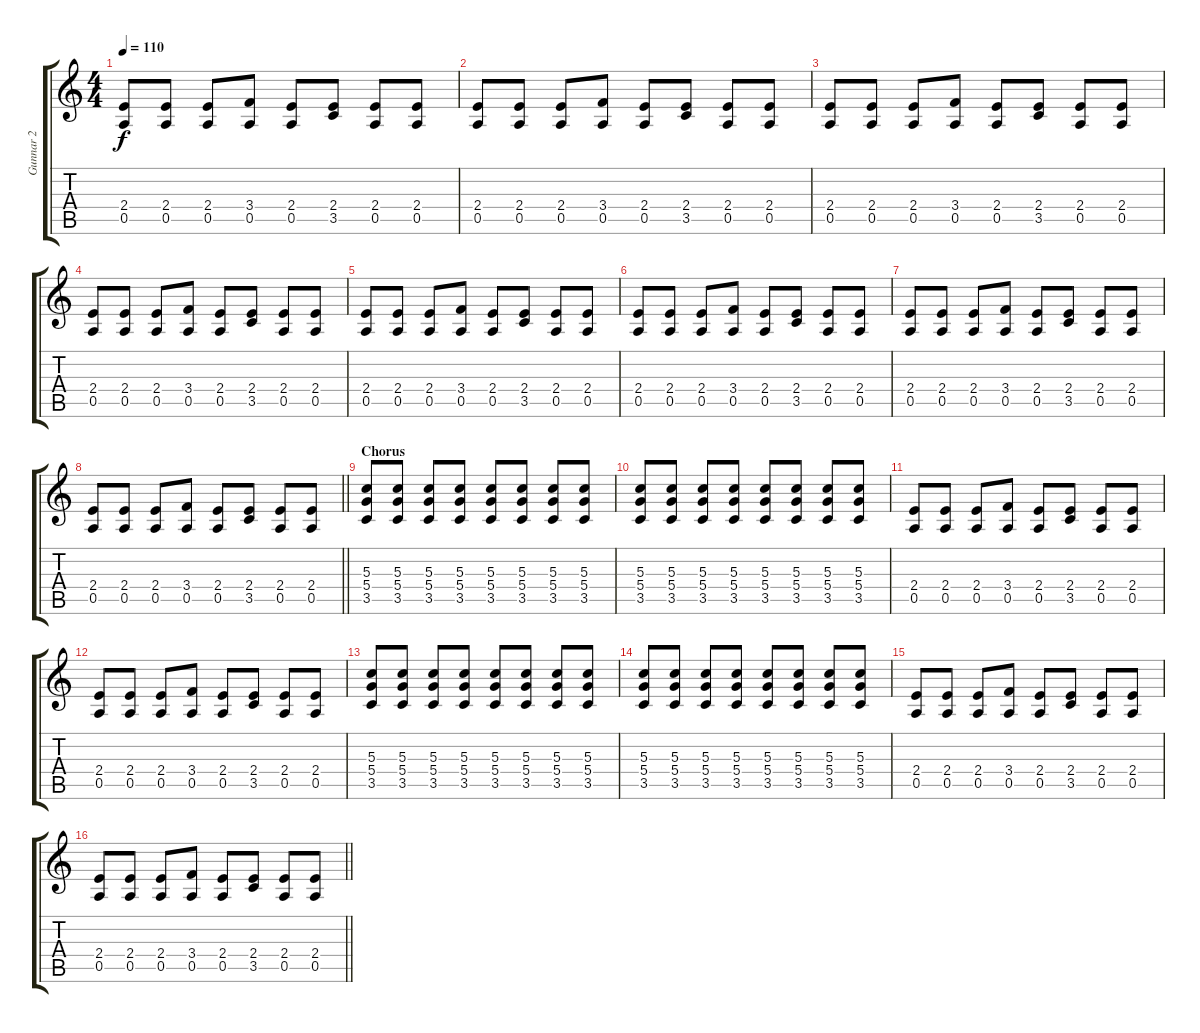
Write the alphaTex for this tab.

\track ("Gunnar 2" "Gunnar 2") {instrument electricguitarclean}
\staff {score tabs}
\tuning (E4 B3 G3 D3 A2 E2) {hide}
\ts (4 4)
\tempo 110
\clef g2
\ks c
(2.4 0.5).8{dy f} (2.4 0.5).8 (2.4 0.5).8 (3.4 0.5).8 (2.4 0.5).8 (2.4 3.5).8 (2.4 0.5).8 (2.4 0.5).8 |
(2.4 0.5).8 (2.4 0.5).8 (2.4 0.5).8 (3.4 0.5).8 (2.4 0.5).8 (2.4 3.5).8 (2.4 0.5).8 (2.4 0.5).8 |
(2.4 0.5).8 (2.4 0.5).8 (2.4 0.5).8 (3.4 0.5).8 (2.4 0.5).8 (2.4 3.5).8 (2.4 0.5).8 (2.4 0.5).8 |
(2.4 0.5).8 (2.4 0.5).8 (2.4 0.5).8 (3.4 0.5).8 (2.4 0.5).8 (2.4 3.5).8 (2.4 0.5).8 (2.4 0.5).8 |
(2.4 0.5).8 (2.4 0.5).8 (2.4 0.5).8 (3.4 0.5).8 (2.4 0.5).8 (2.4 3.5).8 (2.4 0.5).8 (2.4 0.5).8 |
(2.4 0.5).8 (2.4 0.5).8 (2.4 0.5).8 (3.4 0.5).8 (2.4 0.5).8 (2.4 3.5).8 (2.4 0.5).8 (2.4 0.5).8 |
(2.4 0.5).8 (2.4 0.5).8 (2.4 0.5).8 (3.4 0.5).8 (2.4 0.5).8 (2.4 3.5).8 (2.4 0.5).8 (2.4 0.5).8 |
\barLineRight lightlight
(2.4 0.5).8 (2.4 0.5).8 (2.4 0.5).8 (3.4 0.5).8 (2.4 0.5).8 (2.4 3.5).8 (2.4 0.5).8 (2.4 0.5).8 |
\section ("" "Chorus")
(5.3 5.4 3.5).8{volume 12 balance 0 instrument distortionguitar} (5.3 5.4 3.5).8 (5.3 5.4 3.5).8 (5.3 5.4 3.5).8 (5.3 5.4 3.5).8 (5.3 5.4 3.5).8 (5.3 5.4 3.5).8 (5.3 5.4 3.5).8 |
(5.3 5.4 3.5).8 (5.3 5.4 3.5).8 (5.3 5.4 3.5).8 (5.3 5.4 3.5).8 (5.3 5.4 3.5).8 (5.3 5.4 3.5).8 (5.3 5.4 3.5).8 (5.3 5.4 3.5).8 |
(2.4 0.5).8{volume 6 balance 0 instrument electricguitarclean} (2.4 0.5).8 (2.4 0.5).8 (3.4 0.5).8 (2.4 0.5).8 (2.4 3.5).8 (2.4 0.5).8 (2.4 0.5).8 |
(2.4 0.5).8 (2.4 0.5).8 (2.4 0.5).8 (3.4 0.5).8 (2.4 0.5).8 (2.4 3.5).8 (2.4 0.5).8 (2.4 0.5).8 |
(5.3 5.4 3.5).8{volume 12 balance 0 instrument distortionguitar} (5.3 5.4 3.5).8 (5.3 5.4 3.5).8 (5.3 5.4 3.5).8 (5.3 5.4 3.5).8 (5.3 5.4 3.5).8 (5.3 5.4 3.5).8 (5.3 5.4 3.5).8 |
(5.3 5.4 3.5).8 (5.3 5.4 3.5).8 (5.3 5.4 3.5).8 (5.3 5.4 3.5).8 (5.3 5.4 3.5).8 (5.3 5.4 3.5).8 (5.3 5.4 3.5).8 (5.3 5.4 3.5).8 |
(2.4 0.5).8{volume 6 balance 0 instrument electricguitarclean} (2.4 0.5).8 (2.4 0.5).8 (3.4 0.5).8 (2.4 0.5).8 (2.4 3.5).8 (2.4 0.5).8 (2.4 0.5).8 |
\barLineRight lightlight
(2.4 0.5).8 (2.4 0.5).8 (2.4 0.5).8 (3.4 0.5).8 (2.4 0.5).8 (2.4 3.5).8 (2.4 0.5).8 (2.4 0.5).8
